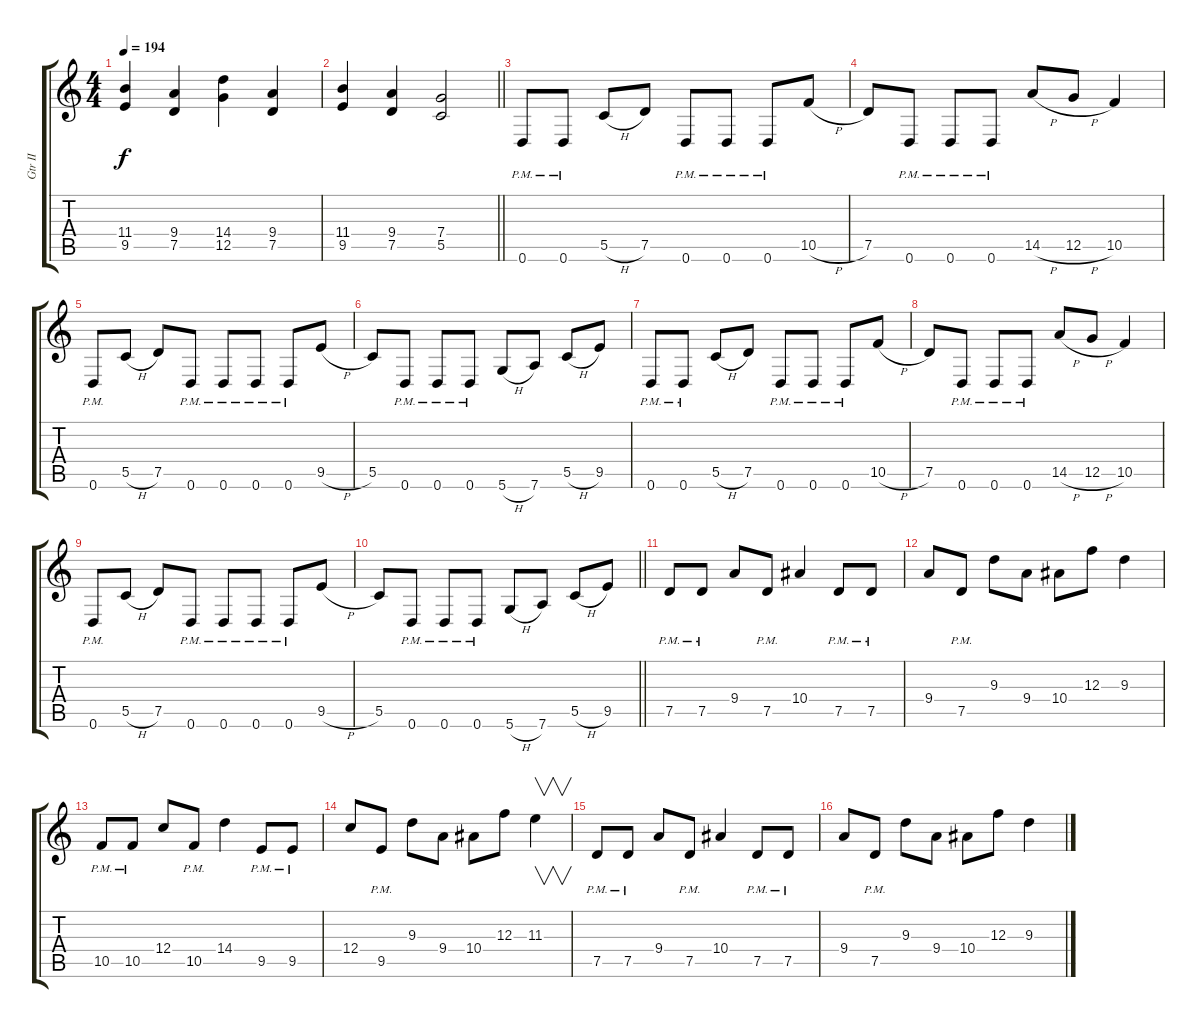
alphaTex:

\track ("Gtr II" "Gtr II") {instrument overdrivenguitar}
\staff {score tabs}
\tuning (D4 A3 F3 C3 G2 D2) {hide}
\ts (4 4)
\tempo 194
\clef g2
\ks c
(11.4 9.5).4{dy f volume 14} (9.4 7.5).4 (14.4 12.5).4 (9.4 7.5).4 |
\barLineRight lightlight
(11.4 9.5).4 (9.4 7.5).4 (7.4 5.5).2 |
0.6{pm}.8 0.6{pm}.8 5.5{h}.8 7.5.8 0.6{pm}.8 0.6{pm}.8 0.6{pm}.8 10.5{h}.8 |
7.5.8 0.6{pm}.8 0.6{pm}.8 0.6{pm}.8 14.5{h}.8 12.5{h}.8 10.5.4 |
0.6{pm}.8 5.5{h}.8 7.5.8 0.6{pm}.8 0.6{pm}.8 0.6{pm}.8 0.6{pm}.8 9.5{h}.8 |
5.5.8 0.6{pm}.8 0.6{pm}.8 0.6{pm}.8 5.6{h}.8 7.6.8 5.5{h}.8 9.5.8 |
0.6{pm}.8 0.6{pm}.8 5.5{h}.8 7.5.8 0.6{pm}.8 0.6{pm}.8 0.6{pm}.8 10.5{h}.8 |
7.5.8 0.6{pm}.8 0.6{pm}.8 0.6{pm}.8 14.5{h}.8 12.5{h}.8 10.5.4 |
0.6{pm}.8 5.5{h}.8 7.5.8 0.6{pm}.8 0.6{pm}.8 0.6{pm}.8 0.6{pm}.8 9.5{h}.8 |
\barLineRight lightlight
5.5.8 0.6{pm}.8 0.6{pm}.8 0.6{pm}.8 5.6{h}.8 7.6.8 5.5{h}.8 9.5.8 |
7.5{pm}.8 7.5{pm}.8 9.4.8 7.5{pm}.8 10.4.4 7.5{pm}.8 7.5{pm}.8 |
9.4.8 7.5{pm}.8 9.3.8 9.4.8 10.4.8 12.3.8 9.3.4 |
10.5{pm}.8 10.5{pm}.8 12.4.8 10.5{pm}.8 14.4.4 9.5{pm}.8 9.5{pm}.8 |
12.4.8 9.5{pm}.8 9.3.8 9.4.8 10.4.8 12.3.8 11.3.4{v} |
7.5{pm}.8 7.5{pm}.8 9.4.8 7.5{pm}.8 10.4.4 7.5{pm}.8 7.5{pm}.8 |
9.4.8 7.5{pm}.8 9.3.8 9.4.8 10.4.8 12.3.8 9.3.4
